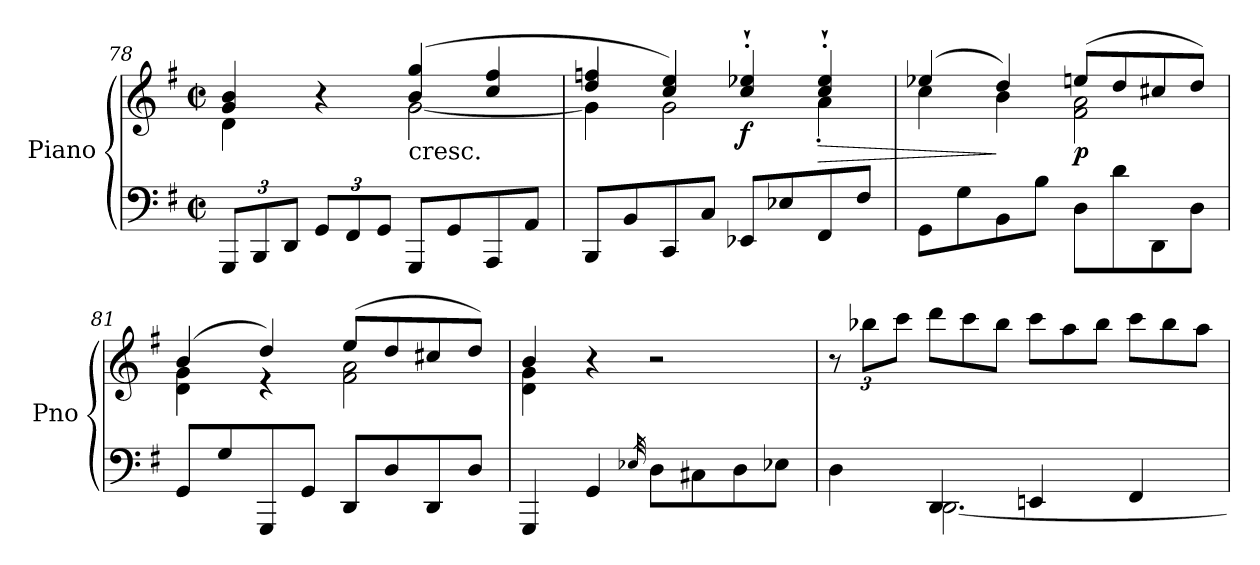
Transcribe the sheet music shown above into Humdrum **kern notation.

**kern	**kern	**dynam
*part1	*part1	*part1
*staff2	*staff1	*staff1/2
*I"Piano	*	*
*I'Pno	*	*
*clefF4	*clefG2	*
*k[f#]	*k[f#]	*
*G:	*G:	*
*M2/2	*M2/2	*
*met(c|)	*met(c|)	*
*Xbrackettup	*	*
=78	=78	=78
*	*^	*
12GGG/L	4g/ 4b/	4d\	.
12BBB/	.	.	.
12DD/J	.	.	.
12GG/L	4r	4ryy	.
12FF#/	.	.	.
12GG/J	.	.	.
!	!LO:TX:b:t=cresc.	!	!
8GGG/L	(4b/ 4gg/	[2g\	.
8GG/	.	.	.
8AAA/	4cc/ 4ff#/	.	.
8AA/J	.	.	.
=79	=79	=79	=79
8BBB/L	4dd/ 4ffn/	4g\]	.
8BB/	.	.	.
8CC/	4cc/ 4ee/)	2g\	.
8C/J	.	.	.
!	!	!	!LO:DY:b
8EE-X/L	4cc/`' 4ee-X/`'	.	f
8E-X/	.	.	.
!	!	!	!LO:HP:b
8FF#/	4cc/`' 4ee-/`'	4a'\	>
8F#/J	.	.	.
=80	=80	=80	=80
8GG\L	(4ee-X/	4cc\	.
8G\	.	.	.
8BB\	4dd/)	4b\	]
8B\J	.	.	.
!	!	!	!LO:DY:b
8D\L	(8een/L	2f#\ 2a\	p
8d\	8dd/	.	.
8DD\	8cc#X/	.	.
8D\J	8dd/J)	.	.
!!LO:LB:g=z	!!
=81	=81	=81	=81
8GG/L	(4b/	4d\ 4g\	.
8G/	.	.	.
8GGG/	4dd/)	4re	.
8GG/J	.	.	.
8DD/L	(8ee/L	2f#\ 2a\	.
8D/	8dd/	.	.
8DD/	8cc#X/	.	.
8D/J	8dd/J)	.	.
=82	=82	=82	=82
4GGG/	4b/	4d\ 4g\	.
4GG/	4r	2.ryy	.
32qE-X/	.	.	.
8D\L	2r	.	.
8C#X\	.	.	.
8D\	.	.	.
8E-X\J	.	.	.
*	*v	*v	*
=83	=83	=83
*^	*	*
*	*	*Xbrackettup	*
4D\	4ryy	12r	.
.	.	12bb-X\L	.
.	.	12ccc\J	.
*	*	*Xtuplet	*
4DD/	[2.DD\	12ddd\L	.
.	.	12ccc\	.
.	.	12bb-\J	.
4EEn/	.	12ccc\L	.
.	.	12aa\	.
.	.	12bb-\J	.
4FF#/	.	12ccc\L	.
.	.	12bb-\	.
.	.	12aa\J	.
*v	*v	*	*
=	=	=
*-	*-	*-
